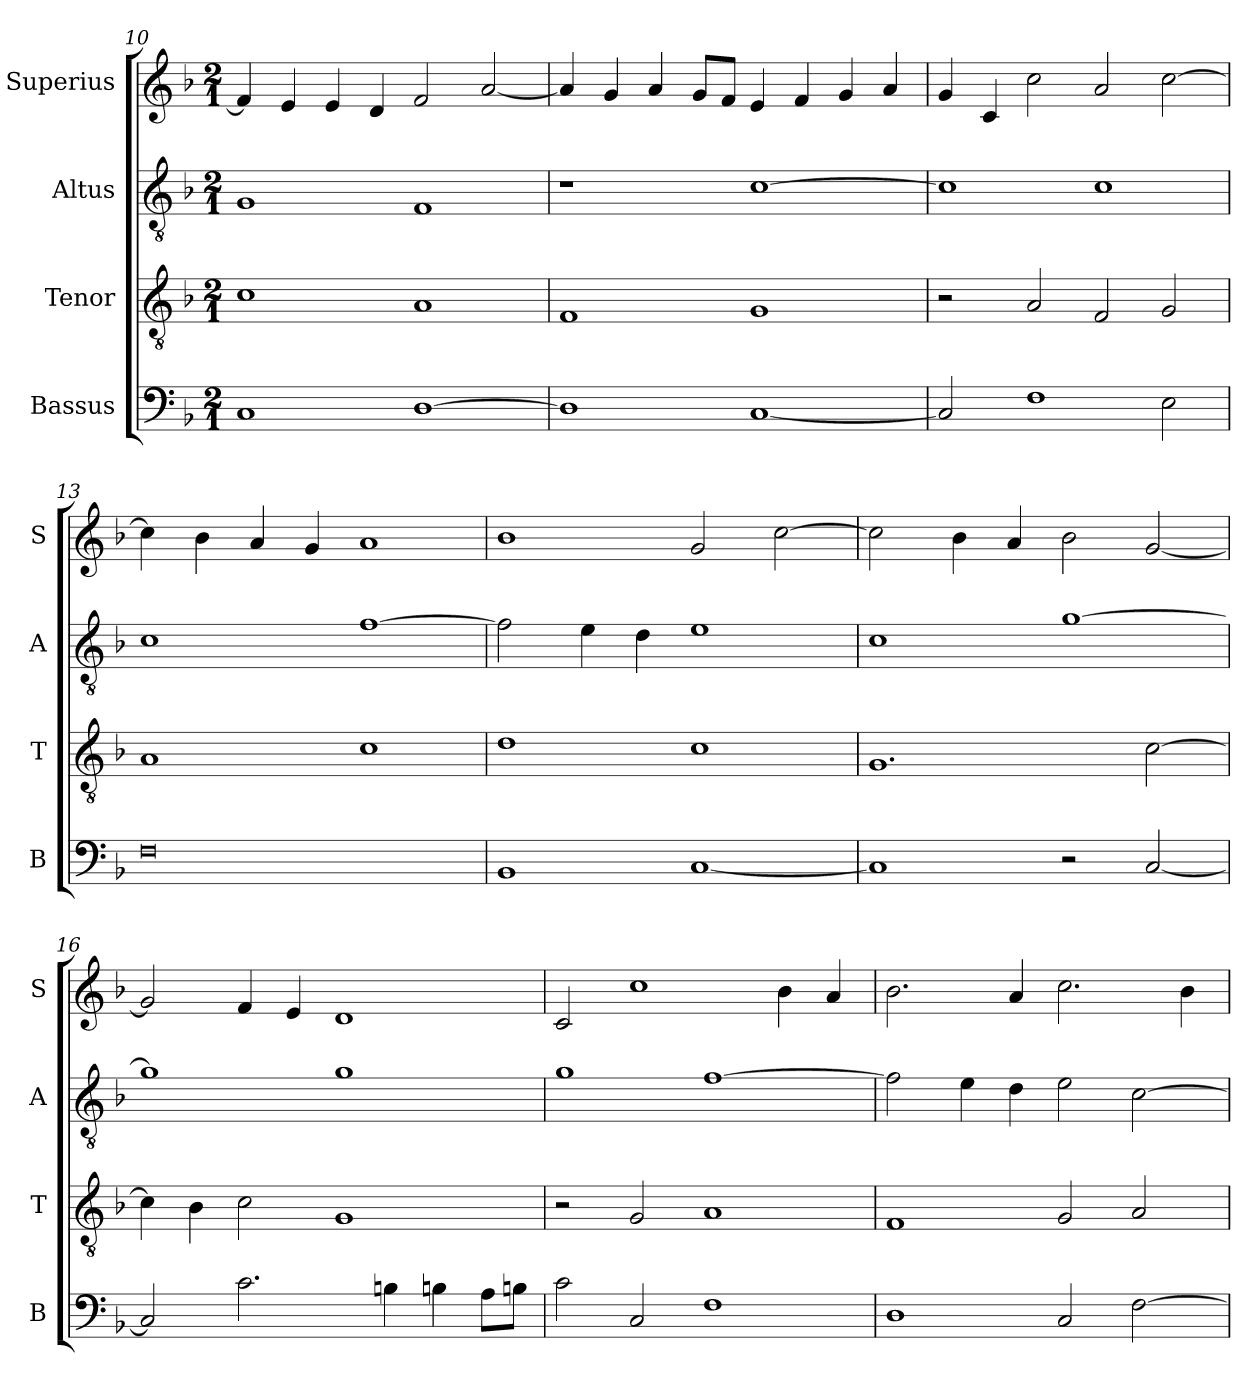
**kern	**kern	**kern	**kern
*part4	*part3	*part2	*part1
*staff4	*staff3	*staff2	*staff1
*I"Bassus	*I"Tenor	*I"Altus	*I"Superius
*I'B	*I'T	*I'A	*I'S
*clefF4	*clefGv2	*clefGv2	*clefG2
*k[b-]	*k[b-]	*k[b-]	*k[b-]
*F:	*F:	*F:	*F:
*M2/1	*M2/1	*M2/1	*M2/1
=10	=10	=10	=10
1C	1c	1G	4f]
.	.	.	4e
.	.	.	4e
.	.	.	4d
[1D	1A	1F	2f
.	.	.	[2a
=11	=11	=11	=11
1D]	1F	1r	4a]
.	.	.	4g
.	.	.	4a
.	.	.	8gL
.	.	.	8fJ
[1C	1G	[1c	4e
.	.	.	4f
.	.	.	4g
.	.	.	4a
=12	=12	=12	=12
2C]	2r	1c]	4g
.	.	.	4c
1F	2A	.	2cc
.	2F	1c	2a
2E	2G	.	[2cc
=13	=13	=13	=13
0F	1A	1c	4cc]
.	.	.	4b-
.	.	.	4a
.	.	.	4g
.	1c	[1f	1a
=14	=14	=14	=14
1BB-	1d	2f]	1b-
.	.	4e	.
.	.	4d	.
[1C	1c	1e	2g
.	.	.	[2cc
=15	=15	=15	=15
1C]	1.G	1c	2cc]
.	.	.	4b-
.	.	.	4a
2r	.	[1g	2b-
[2C	[2c	.	[2g
=16	=16	=16	=16
2C]	4c]	1g]	2g]
.	4B-	.	.
2.c	2c	.	4f
.	.	.	4e
.	1G	1g	1d
4Bn	.	.	.
4Bn	.	.	.
8AL	.	.	.
8BnJ	.	.	.
=17	=17	=17	=17
2c	2r	1g	2c
2C	2G	.	1cc
1F	1A	[1f	.
.	.	.	4b-
.	.	.	4a
=18	=18	=18	=18
1D	1F	2f]	2.b-
.	.	4e	.
.	.	4d	4a
2C	2G	2e	2.cc
[2F	2A	[2c	.
.	.	.	4b-
=	=	=	=
*-	*-	*-	*-
